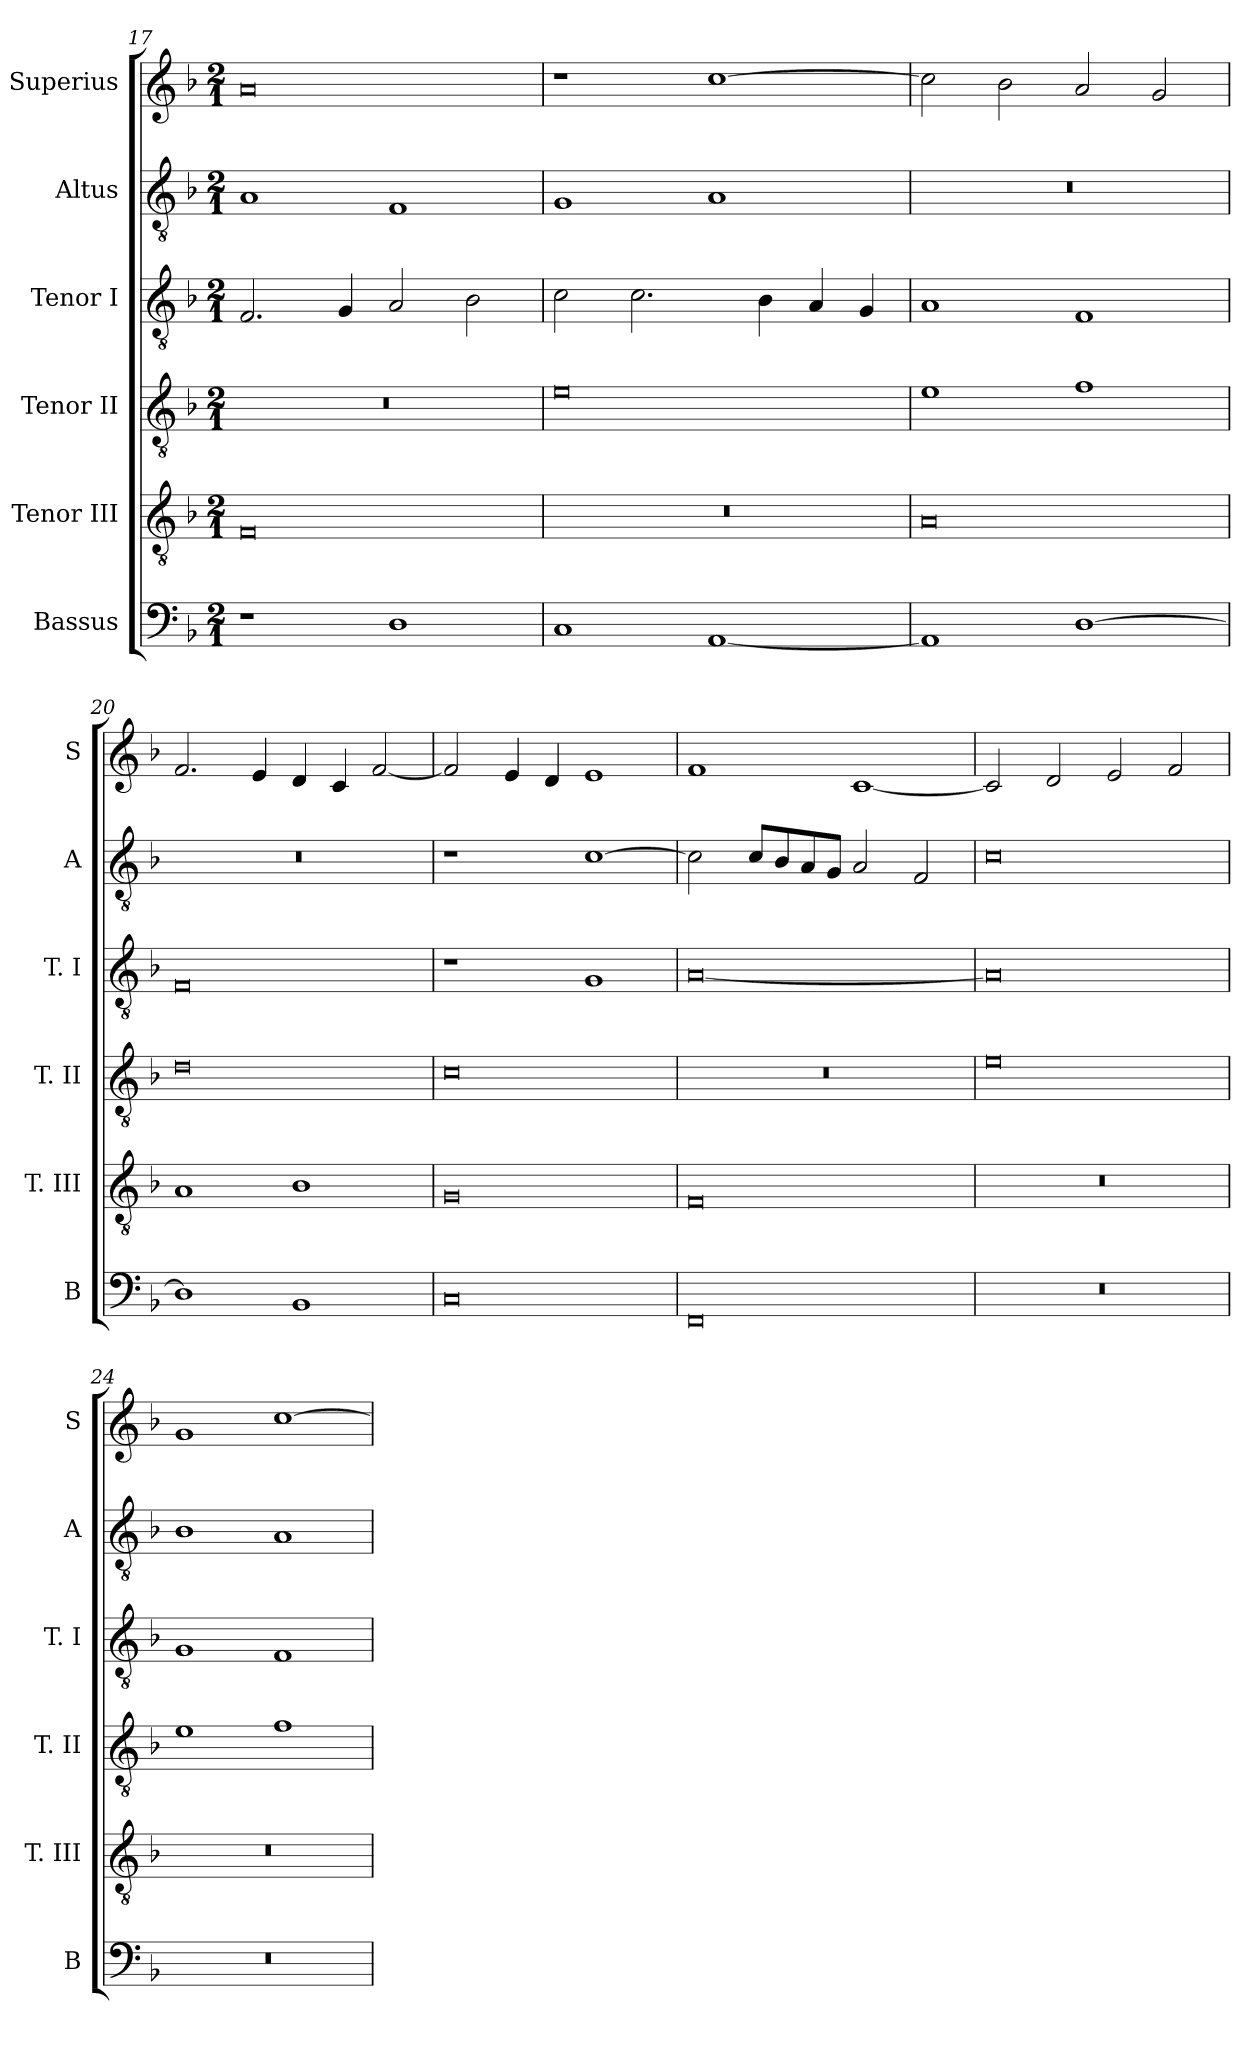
**kern	**kern	**kern	**kern	**kern	**kern
*part6	*part5	*part4	*part3	*part2	*part1
*staff6	*staff5	*staff4	*staff3	*staff2	*staff1
*I"Bassus	*I"Tenor III	*I"Tenor II	*I"Tenor I	*I"Altus	*I"Superius
*I'B	*I'T. III	*I'T. II	*I'T. I	*I'A	*I'S
*clefF4	*clefGv2	*clefGv2	*clefGv2	*clefGv2	*clefG2
*k[b-]	*k[b-]	*k[b-]	*k[b-]	*k[b-]	*k[b-]
*F:	*F:	*F:	*F:	*F:	*F:
*M2/1	*M2/1	*M2/1	*M2/1	*M2/1	*M2/1
=17	=17	=17	=17	=17	=17
1r	0F	0r	2.F	1A	0a
.	.	.	4G	.	.
1D	.	.	2A	1F	.
.	.	.	2B-	.	.
=18	=18	=18	=18	=18	=18
1C	0r	0e	2c	1G	1r
.	.	.	2.c	.	.
[1AA	.	.	.	1A	[1cc
.	.	.	4B-	.	.
.	.	.	4A	.	.
.	.	.	4G	.	.
=19	=19	=19	=19	=19	=19
1AA]	0A	1e	1A	0r	2cc]
.	.	.	.	.	2b-
[1D	.	1f	1F	.	2a
.	.	.	.	.	2g
=20	=20	=20	=20	=20	=20
1D]	1A	0d	0F	0r	2.f
.	.	.	.	.	4e
1BB-	1B-	.	.	.	4d
.	.	.	.	.	4c
.	.	.	.	.	[2f
=21	=21	=21	=21	=21	=21
0C	0G	0c	1r	1r	2f]
.	.	.	.	.	4e
.	.	.	.	.	4d
.	.	.	1G	[1c	1e
=22	=22	=22	=22	=22	=22
0FF	0F	0r	[0A	2c]	1f
.	.	.	.	8cL	.
.	.	.	.	8B-	.
.	.	.	.	8A	.
.	.	.	.	8GJ	.
.	.	.	.	2A	[1c
.	.	.	.	2F	.
=23	=23	=23	=23	=23	=23
0r	0r	0e	0A]	0c	2c]
.	.	.	.	.	2d
.	.	.	.	.	2e
.	.	.	.	.	2f
=24	=24	=24	=24	=24	=24
0r	0r	1e	1G	1B-	1g
.	.	1f	1F	1A	[1cc
=	=	=	=	=	=
*-	*-	*-	*-	*-	*-
